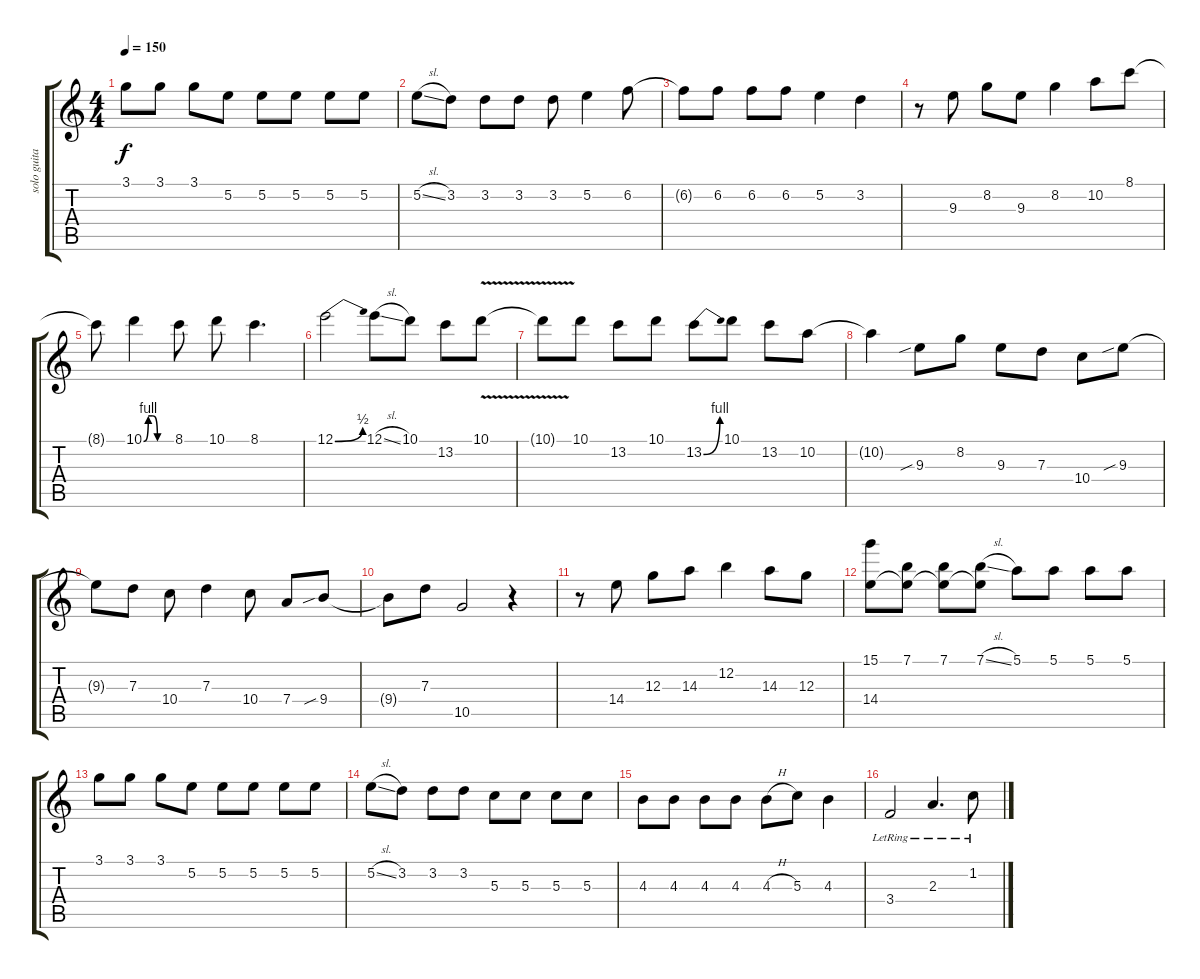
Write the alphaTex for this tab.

\track ("solo guitar" "solo guita") {instrument overdrivenguitar}
\staff {score tabs}
\tuning (E4 B3 G3 D3 A2 E2) {hide}
\ts (4 4)
\tempo 150
\clef g2
\ks c
3.1.8{dy f} 3.1.8 3.1.8 5.2.8 5.2.8 5.2.8 5.2.8 5.2.8 |
5.2{sl}.8 3.2.8 3.2.8 3.2.8 3.2.8 5.2.4 6.2.8 |
6.2{t}.8 6.2.8 6.2.8 6.2.8 5.2.4 3.2.4 |
r.8 9.3.8 8.2.8 9.3.8 8.2.4 10.2.8 8.1.8 |
8.1{t}.8 10.1{be (custom 0 0 10 4 20 4 30 0 60 0)}.4 8.1.8 10.1.8 8.1.4{d} |
12.1{be (bend 0 0 60 2)}.2 12.1{sl}.8 10.1.8 13.2.8 10.1{v}.8 |
10.1{t}.8 10.1.8 13.2.8 10.1.8 13.2{be (bend 0 0 60 4)}.8 10.1.8 13.2.8 10.2.8 |
10.2{t}.4 9.3{sib}.8 8.2.8 9.3.8 7.3.8 10.4.8 9.3{sib}.8 |
9.3{t}.8 7.3.8 10.4.8 7.3.4 10.4.8 7.4.8 9.4{sib}.8 |
9.4{t}.8 7.3.8 10.5.2 r.4 |
r.8 14.4.8 12.3.8 14.3.8 12.2.4 14.3.8 12.3.8 |
(15.1 14.4).8 (7.1 14.4{t}).8 (7.1 14.4{t}).8 (7.1{sl} 14.4{t}).8 5.1.8 5.1.8 5.1.8 5.1.8 |
3.1.8 3.1.8 3.1.8 5.2.8 5.2.8 5.2.8 5.2.8 5.2.8 |
5.2{sl}.8 3.2.8 3.2.8 3.2.8 5.3.8 5.3.8 5.3.8 5.3.8 |
4.3.8 4.3.8 4.3.8 4.3.8 4.3{h}.8 5.3.8 4.3.4 |
3.4{lr}.2 2.3{lr}.4{d} 1.2{lr}.8
